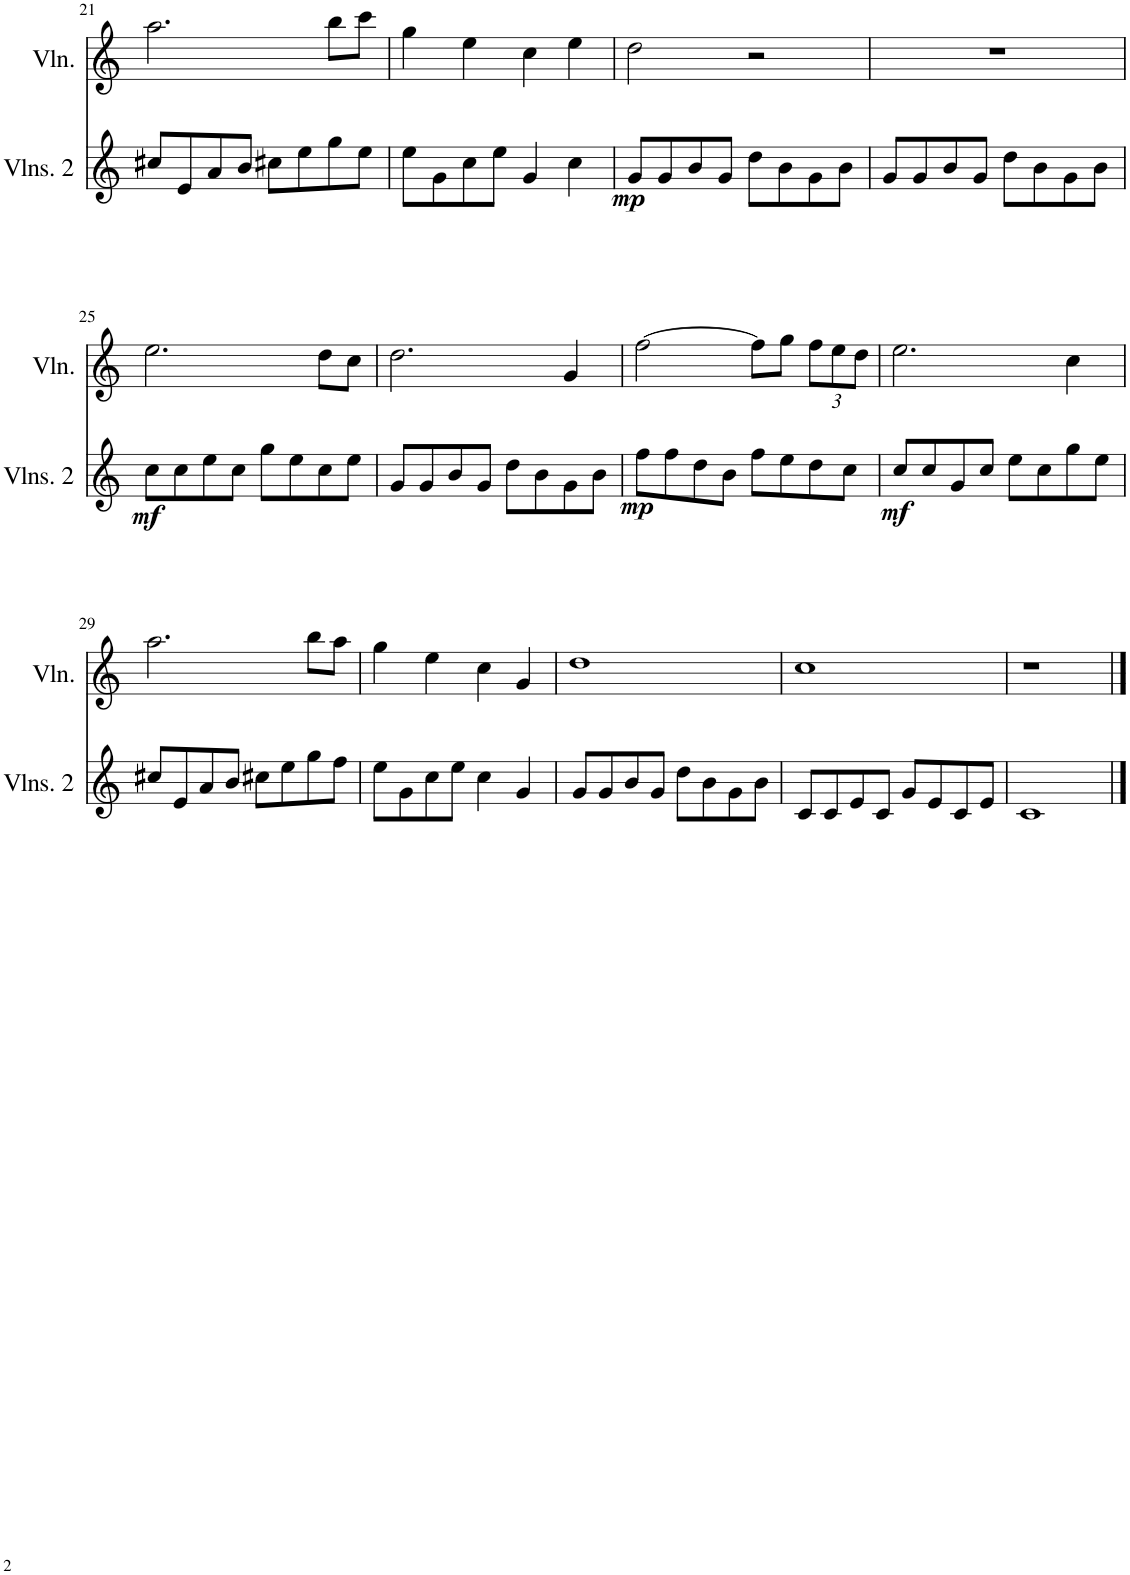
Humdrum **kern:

**kern	**dynam	**kern
*part2	*part2	*part1
*staff2	*staff2	*staff1
*I"Violins 2	*	*I"Violin
*I'Vlns. 2	*	*I'Vln.
!!LO:PB:g=z
*clefG2	*	*clefG2
*k[]	*	*k[]
*M4/4	*	*M4/4
=21	=21	=21
8cc#X/L	.	2.aa\
8e/	.	.
8a/	.	.
8b/J	.	.
8cc#X\L	.	.
8ee\	.	.
8gg\	.	8bb\L
8ee\J	.	8ccc\J
=22	=22	=22
8ee\L	.	4gg\
8g\	.	.
8cc\	.	4ee\
8ee\J	.	.
4g/	.	4cc\
4cc\	.	4ee\
=23	=23	=23
!	!LO:DY:b	!
8g/L	mp	2dd\
8g/	.	.
8b/	.	.
8g/J	.	.
8dd\L	.	2r
8b\	.	.
8g\	.	.
8b\J	.	.
=24	=24	=24
8g/L	.	1r
8g/	.	.
8b/	.	.
8g/J	.	.
8dd\L	.	.
8b\	.	.
8g\	.	.
8b\J	.	.
!!LO:LB:g=z
=25	=25	=25
!	!LO:DY:b	!
8cc\L	mf	2.ee\
8cc\	.	.
8ee\	.	.
8cc\J	.	.
8gg\L	.	.
8ee\	.	.
8cc\	.	8dd\L
8ee\J	.	8cc\J
=26	=26	=26
8g/L	.	2.dd\
8g/	.	.
8b/	.	.
8g/J	.	.
8dd\L	.	.
8b\	.	.
8g\	.	4g/
8b\J	.	.
=27	=27	=27
!	!LO:DY:b	!
8ff\L	mp	[2ff\
8ff\	.	.
8dd\	.	.
8b\J	.	.
8ff\L	.	8ff\L]
8ee\	.	8gg\J
*	*	*Xbrackettup
8dd\	.	12ff\L
.	.	12ee\
8cc\J	.	.
.	.	12dd\J
=28	=28	=28
!	!LO:DY:b	!
8cc/L	mf	2.ee\
8cc/	.	.
8g/	.	.
8cc/J	.	.
8ee\L	.	.
8cc\	.	.
8gg\	.	4cc\
8ee\J	.	.
!!LO:LB:g=z
=29	=29	=29
8cc#X/L	.	2.aa\
8e/	.	.
8a/	.	.
8b/J	.	.
8cc#X\L	.	.
8ee\	.	.
8gg\	.	8bb\L
8ff\J	.	8aa\J
=30	=30	=30
8ee\L	.	4gg\
8g\	.	.
8cc\	.	4ee\
8ee\J	.	.
4cc\	.	4cc\
4g/	.	4g/
=31	=31	=31
8g/L	.	1dd
8g/	.	.
8b/	.	.
8g/J	.	.
8dd\L	.	.
8b\	.	.
8g\	.	.
8b\J	.	.
=32	=32	=32
8c/L	.	1cc
8c/	.	.
8e/	.	.
8c/J	.	.
8g/L	.	.
8e/	.	.
8c/	.	.
8e/J	.	.
=33	=33	=33
1c	.	1r
==	==	==
*-	*-	*-
